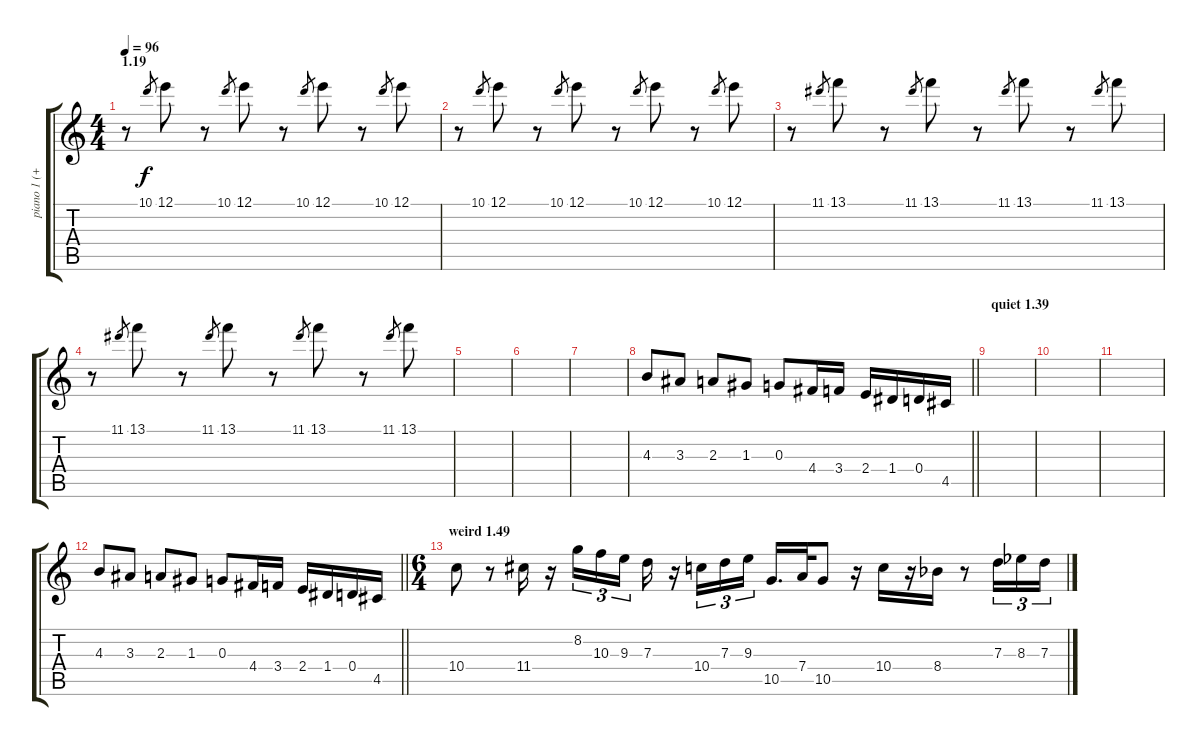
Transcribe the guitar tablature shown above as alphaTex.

\track ("piano 1 (+12)" "piano 1 (+") {instrument acousticgrandpiano}
\staff {score tabs}
\tuning (E5 B4 G4 D4 A3 E3) {hide}
\ts (4 4)
\section ("" "1.19")
\tempo 96
\clef g2
\ks c
r.8{dy f} 10.1.8{gr} 12.1.8 r.8 10.1.8{gr} 12.1.8 r.8 10.1.8{gr} 12.1.8 r.8 10.1.8{gr} 12.1.8 |
r.8 10.1.8{gr} 12.1.8 r.8 10.1.8{gr} 12.1.8 r.8 10.1.8{gr} 12.1.8 r.8 10.1.8{gr} 12.1.8 |
r.8 11.1.8{gr} 13.1.8 r.8 11.1.8{gr} 13.1.8 r.8 11.1.8{gr} 13.1.8 r.8 11.1.8{gr} 13.1.8 |
r.8 11.1.8{gr} 13.1.8 r.8 11.1.8{gr} 13.1.8 r.8 11.1.8{gr} 13.1.8 r.8 11.1.8{gr} 13.1.8 |
|
|
|
\barLineRight lightlight
4.3.8 3.3.8 2.3.8 1.3.8 0.3.8 4.4.16 3.4.16 2.4.16 1.4.16 0.4.16 4.5.16 |
\section ("" "quiet 1.39")
|
|
|
\barLineRight lightlight
4.3.8 3.3.8 2.3.8 1.3.8 0.3.8 4.4.16 3.4.16 2.4.16 1.4.16 0.4.16 4.5.16 |
\ts (6 4)
\section ("" "weird 1.49")
10.4.8 r.8 11.4.16 r.16 8.2.16{tu (3 2)} 10.3.16{tu (3 2)} 9.3.16{tu (3 2) beam splitsecondary} 7.3.16 r.16 10.4.16{tu (3 2)} 7.3.16{tu (3 2)} 9.3.16{tu (3 2)} 10.5.16{d} 7.4.32 10.5.8 r.16 10.4.16 r.16 8.4{acc b}.16 r.8 7.3.16{tu (3 2)} 8.3{acc b}.16{tu (3 2)} 7.3.16{tu (3 2)}
